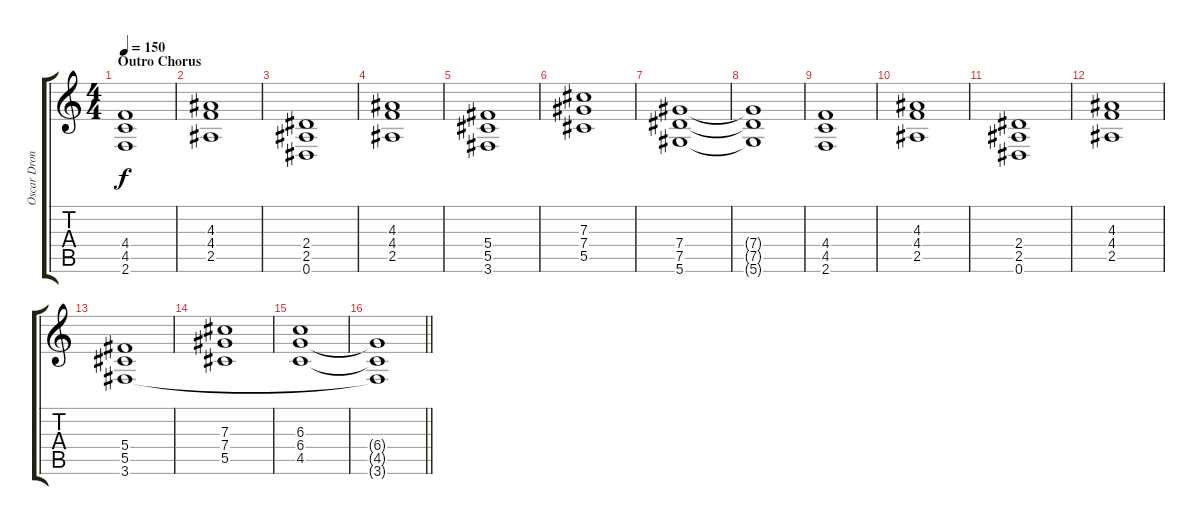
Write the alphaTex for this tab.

\track ("Oscar Dronjak" "Oscar Dron") {instrument distortionguitar}
\staff {score tabs}
\tuning (Eb4 Bb3 Gb3 Db3 Ab2 Eb2) {hide}
\ts (4 4)
\section ("" "Outro Chorus")
\tempo 150
\clef g2
\ks c
(4.4 4.5 2.6).1{dy f} |
(4.3 4.4 2.5).1 |
(2.4 2.5 0.6).1 |
(4.3 4.4 2.5).1 |
(5.4 5.5 3.6).1 |
(7.3 7.4 5.5).1 |
(7.4 7.5 5.6).1 |
(7.4{t} 7.5{t} 5.6{t}).1 |
(4.4 4.5 2.6).1 |
(4.3 4.4 2.5).1 |
(2.4 2.5 0.6).1 |
(4.3 4.4 2.5).1 |
(5.4 5.5 3.6).1 |
(7.3 7.4 5.5).1 |
(6.3 6.4 4.5).1 |
\barLineRight lightlight
(6.4{t} 4.5{t} 3.6{t}).1
